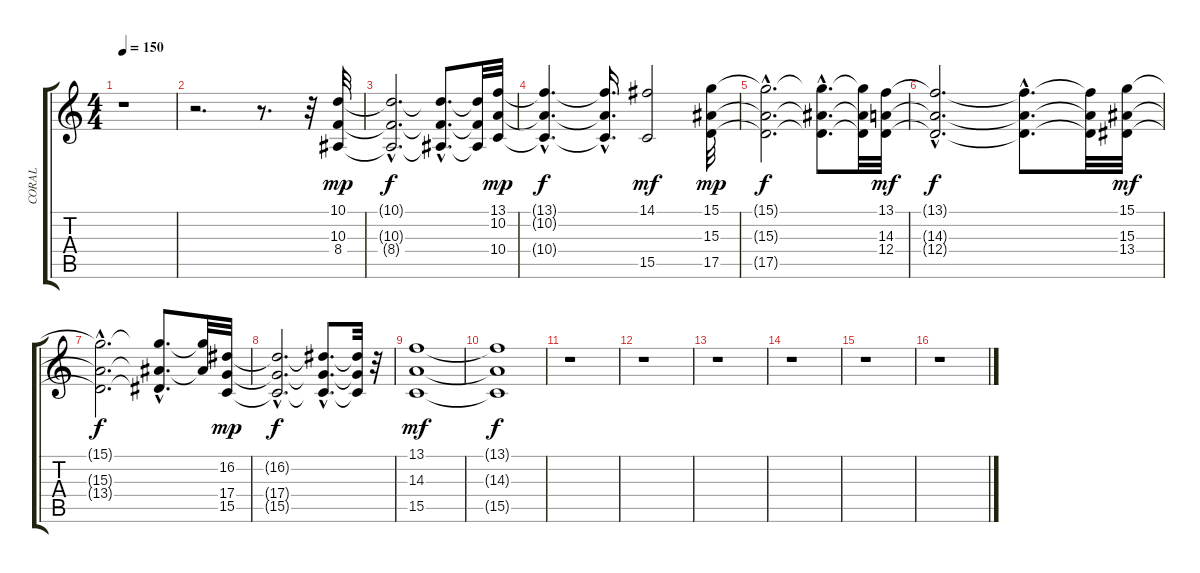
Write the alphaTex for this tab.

\track ("CORAL" "CORAL") {instrument choiraahs}
\staff {score tabs}
\tuning (E4 B3 G3 D3 A2 E2) {hide}
\ts (4 4)
\tempo 150
\clef g2
\ks c
r.1{dy f} |
r.2{d} r.8{d} r.32 (10.1 10.3 8.4).32{dy mp} |
(10.1{hac t} 10.3{hac t} 8.4{hac t}).2{d dy f} (10.1{hac t} 10.3{hac t} 8.4{hac t}).8{d} (10.1{t} 10.3{t} 8.4{t}).32 (13.1 10.2 10.4).32{dy mp} |
(13.1{hac t} 10.2{hac t} 10.4{hac t}).4{d dy f} (13.1{hac t} 10.2{t} 10.4{hac t}).16{d} (14.1 15.5).2{dy mf} (15.1 15.3 17.5).32{dy mp} |
(15.1{hac t} 15.3{hac t} 17.5{hac t}).2{d dy f} (15.1{hac t} 15.3{hac t} 17.5{hac t}).8{d} (15.1{t} 15.3{t} 17.5{t}).32 (13.1 14.3 12.4).32{dy mf} |
(13.1{hac t} 14.3{hac t} 12.4{hac t}).2{d dy f} (13.1{hac t} 14.3{hac t} 12.4{hac t}).8{d} (13.1{t} 14.3{t} 12.4{t}).32 (15.1 15.3 13.4).32{dy mf} |
(15.1{hac t} 15.3{hac t} 13.4{hac t}).2{d dy f} (15.1{hac t} 15.3{hac t} 13.4{hac t}).8{d} (15.1{t} 15.3{t}).32 (16.2 17.4 15.5).32{dy mp} |
(16.2{hac t} 17.4{hac t} 15.5{hac t}).2{d dy f} (16.2{hac t} 17.4{hac t} 15.5{hac t}).8{d} (16.2{t} 17.4{t} 15.5{t}).32 r.32 |
(13.1 14.3 15.5).1{dy mf} |
(13.1{t} 14.3{t} 15.5{t}).1{dy f} |
r.1 |
r.1 |
r.1 |
r.1 |
r.1 |
r.1
